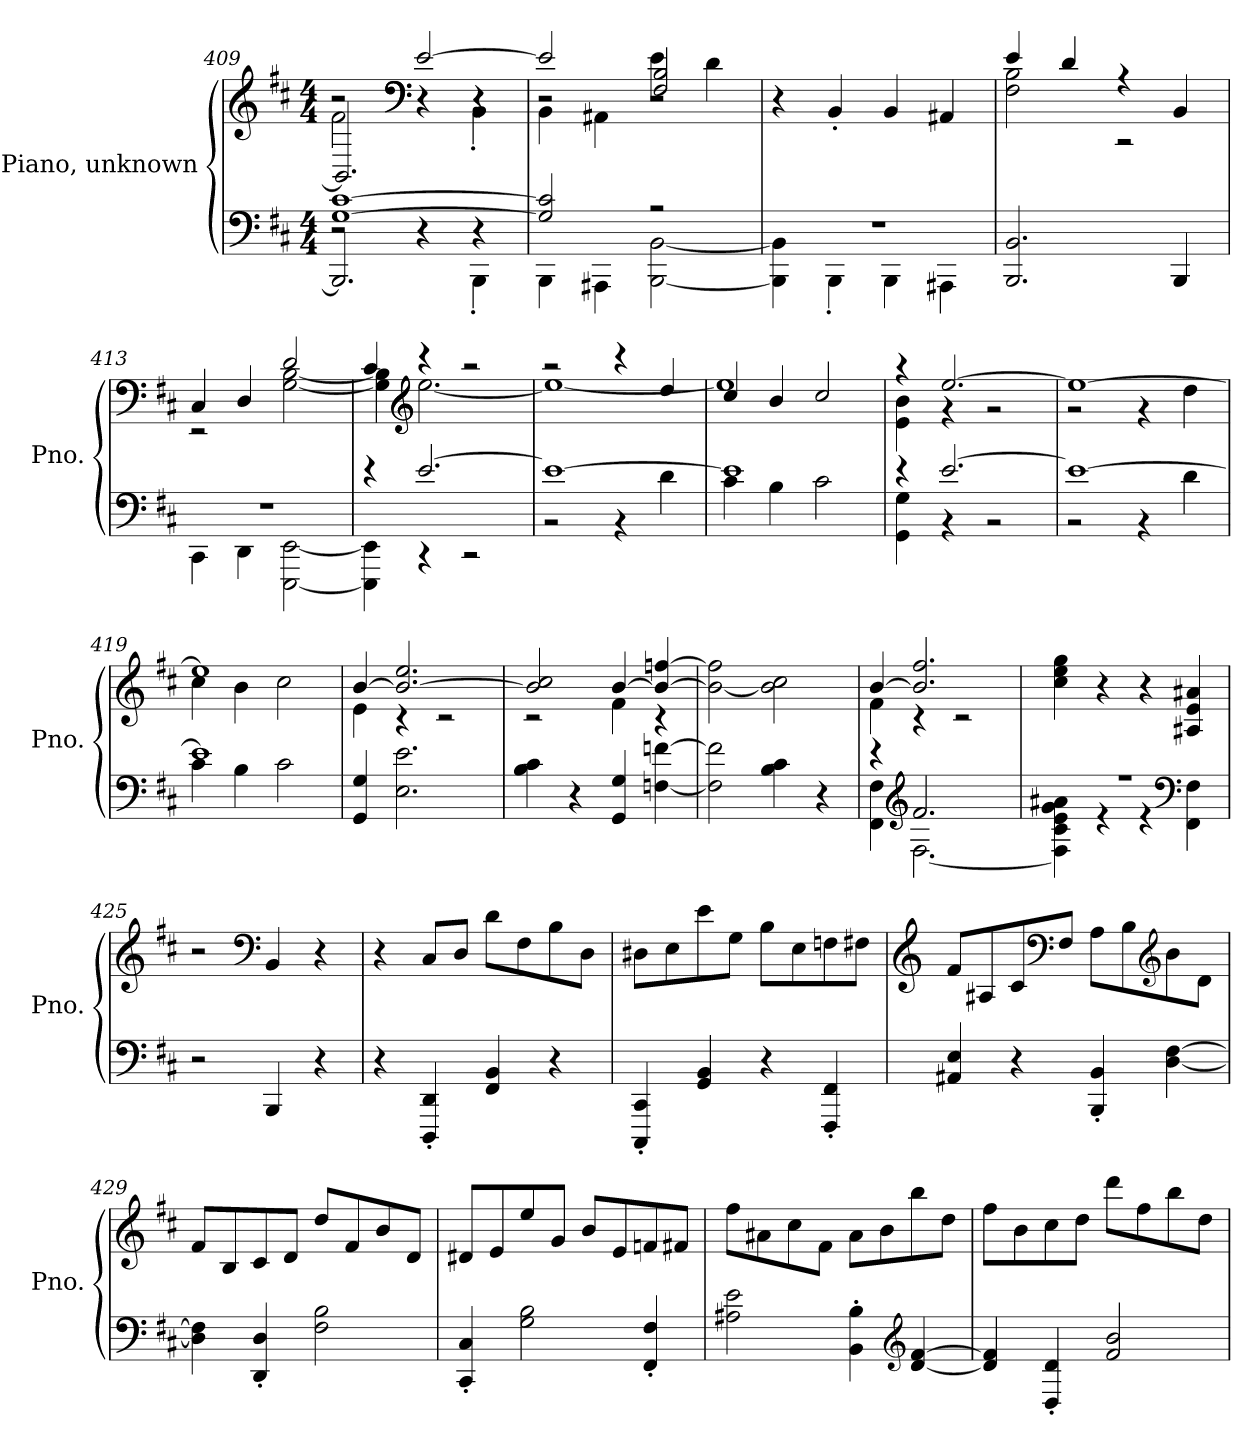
**kern	**kern
*part1	*part1
*staff2	*staff1
*I"Piano, unknown	*
*I'Pno.	*
!!LO:LB:g=z
*clefF4	*clefG2
*k[f#c#]	*k[f#c#]
*M4/4	*M4/4
=409	=409
*^	*^
*	*^	*	*^
[1G [1c#	2r	2.BBB/]	2r	2f#\	2.BB/]
*	*	*	*clefF4	*	*
.	4r	.	[2e/	4r	.
.	4BBB'\	4r	.	4BB'\	4r
*	*v	*v	*	*	*
=410	=410	=410	=410	=410
2G/] 2c#/]	4BBB\	2e/]	4BB\	2r
.	4AAA#X\	.	4AA#X\	.
2r	[2BBB\ [2BB\	2r	4e\	2F#/ 2B/
.	.	.	4d\	.
*	*	*v	*v	*v
=411	=411	=411
1r	4BBB\] 4BB\]	4r
.	4BBB'\	4BB'/
.	4BBB\	4BB/
.	4AAA#X\	4AA#X/
*v	*v	*
=412	=412
*	*^
2.BBB/ 2.BB/	4e/	2F#\ 2B\
.	4d/	.
.	4r	2r
4BBB/	4BB/	.
=413	=413	=413
*^	*	*
1r	4CC#\	4C#/	2r
.	4DD\	4D/	.
.	[2EEE\ [2EE\	2d/	[2G\ [2B\
=414	=414	=414	=414
4r	4EEE\] 4EE\]	4c#/	4G\] 4B\]
*	*	*clefG2	*
[2.e/	4r	4r	[2.ee\
.	2r	2r	.
=415	=415	=415	=415
1e_	2r	2r	1ee_
.	4r	4r	.
.	4d\	4dd/	.
!!LO:LB:g=z	!!
=416	=416	=416	=416
1e]	4c#\	4cc#/	1ee]
.	4B\	4b/	.
.	2c#\	2cc#/	.
=417	=417	=417	=417
4r	4GG\ 4G\	4r	4e\ 4b\
[2.e/	4r	[2.ee/	4r
.	2r	.	2r
=418	=418	=418	=418
1e_	2r	1ee_	2r
.	4r	.	4r
.	4d\	.	4dd\
=419	=419	=419	=419
1e]	4c#\	1ee]	4cc#\
.	4B\	.	4b\
.	2c#\	.	2cc#\
*v	*v	*	*
=420	=420	=420
4GG/ 4G/	[4b/	4e\
2.E\ 2.e\	2.b/_ 2.ee/	4r
.	.	2r
=421	=421	=421
4B\ 4c#\	2b/] 2cc#/	2r
4r	.	.
4GG/ 4G/	[4b/	4f#\
[4Fn\ [4fn\	4b/_ [4ffn/	4r
*	*v	*v
=422	=422
2F\] 2f\]	2b\_ 2ff\]
4B\ 4c#\	2b\] 2cc#\
4r	.
=423	=423
*^	*^
4r	4FF#\ 4F#\	[4b/	4f#\
*clefG2	*	*	*
2.f#/	[2.F#\	2.b/] 2.ff#/	4r
.	.	.	2r
*	*	*v	*v
!!LO:LB:g=z
=424	=424	=424
1r	4F#\] 4c#\ 4e\ 4g\ 4a#X\	4cc#\ 4ee\ 4gg\
.	4r	4r
.	4r	4r
*clefF4	*	*
.	4FF#\ 4F#\	4A#X/ 4e/ 4a#X/
*v	*v	*
=425	=425
2r	2r
*	*clefF4
4BBB/	4BB/
4r	4r
=426	=426
4r	4r
4DDD/' 4DD/'	8C#/L
.	8D/J
4FF#/ 4BB/	8d\L
.	8F#\
4r	8B\
.	8D\J
=427	=427
4CCC#/' 4CC#/'	8D#X\L
.	8E\
4GG/ 4BB/	8e\
.	8G\J
4r	8B\L
.	8E\
4FFF#/' 4FF#/'	8Fn\
.	8F#X\J
!!LO:LB:g=z
=428	=428
*	*clefG2
4AA#X/ 4E/	8f#/L
.	8A#X/
4r	8c#/
*	*clefF4
.	8F#/J
4BBB/' 4BB/'	8A#\L
.	8B\
*	*clefG2
[4D\ [4F#\	8b\
.	8d\J
=429	=429
4D\] 4F#\]	8f#/L
.	8B/
4DD/' 4D/'	8c#/
.	8d/J
2F#\ 2B\	8dd/L
.	8f#/
.	8b/
.	8d/J
=430	=430
4CC#/' 4C#/'	8d#X/L
.	8e/
2G\ 2B\	8ee/
.	8g/J
.	8b/L
.	8e/
4FF#/' 4F#/'	8fn/
.	8f#X/J
=431	=431
2A#X\ 2e\	8ff#\L
.	8a#X\
.	8cc#\
.	8f#\J
4BB\' 4B\'	8a#\L
.	8b\
*clefG2	*
[4d/ [4f#/	8bb\
.	8dd\J
!!LO:LB:g=z
=432	=432
4d/] 4f#/]	8ff#\L
.	8b\
4D/' 4d/'	8cc#\
.	8dd\J
2f#/ 2b/	8ddd\L
.	8ff#\
.	8bb\
.	8dd\J
=	=
*-	*-
